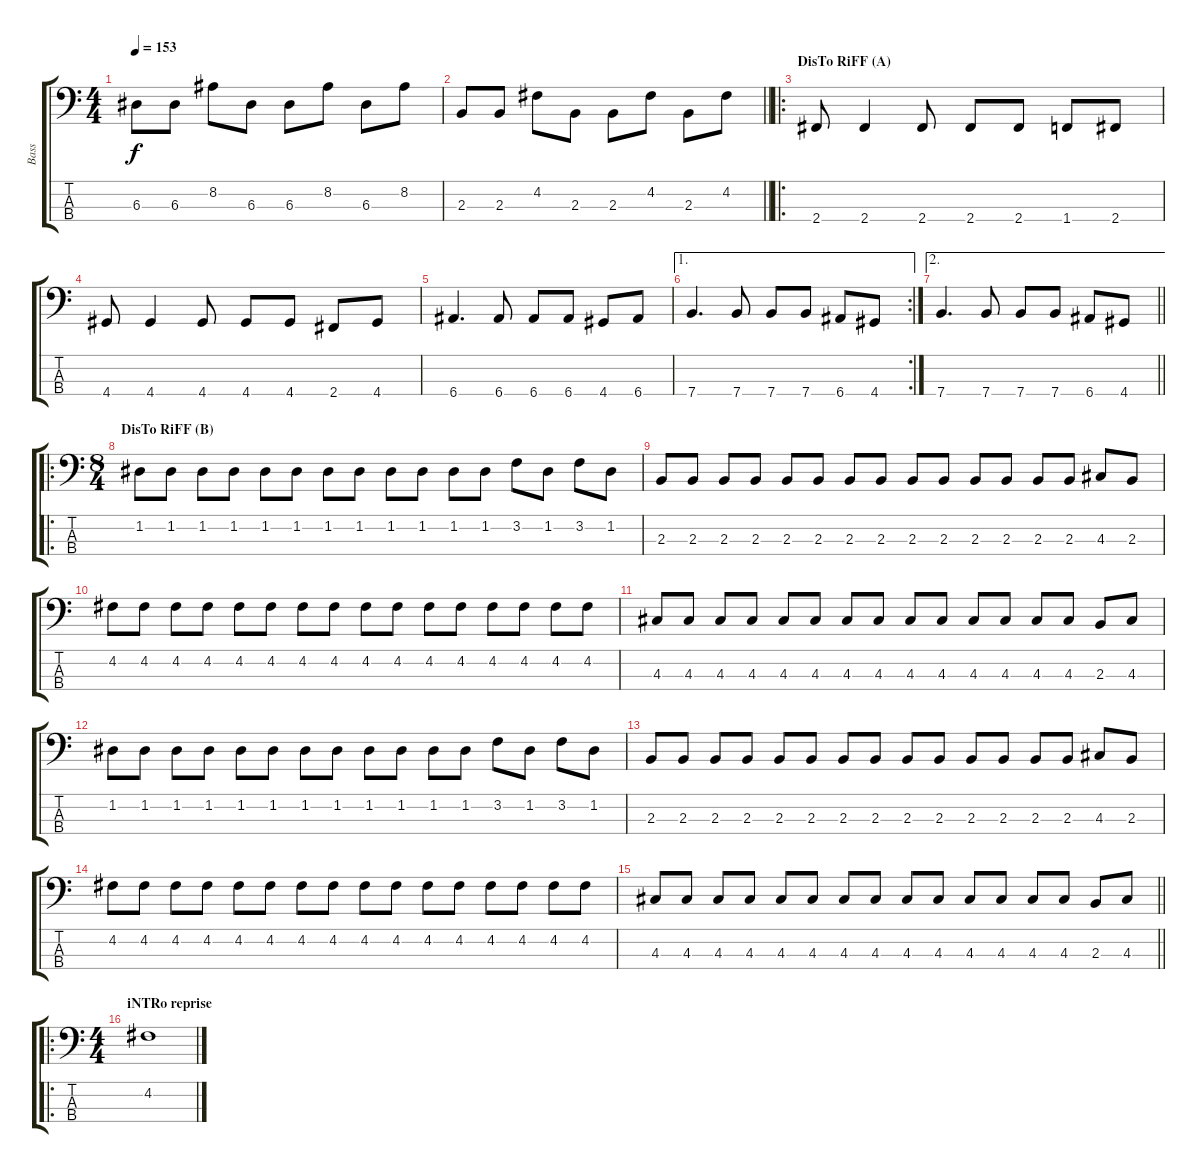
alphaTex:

\track ("Bass" "Bass") {instrument electricbassfinger}
\staff {score tabs}
\tuning (G2 D2 A1 E1) {hide}
\ts (4 4)
\tempo 153
\clef f4
\ks c
6.3.8{dy f} 6.3.8 8.2.8 6.3.8 6.3.8 8.2.8 6.3.8 8.2.8 |
\barLineRight lightlight
2.3.8 2.3.8 4.2.8 2.3.8 2.3.8 4.2.8 2.3.8 4.2.8 |
\ro
\section ("" "DisTo RiFF (A)")
2.4.8 2.4.4 2.4.8 2.4.8 2.4.8 1.4.8 2.4.8 |
4.4.8 4.4.4 4.4.8 4.4.8 4.4.8 2.4.8 4.4.8 |
6.4.4{d} 6.4.8 6.4.8 6.4.8 4.4.8 6.4.8 |
\ae 1
\rc 2
7.4.4{d} 7.4.8 7.4.8 7.4.8 6.4.8 4.4.8 |
\ae 2
\barLineRight lightlight
7.4.4{d} 7.4.8 7.4.8 7.4.8 6.4.8 4.4.8 |
\ro
\ts (8 4)
\section ("" "DisTo RiFF (B)")
1.2.8 1.2.8 1.2.8 1.2.8 1.2.8 1.2.8 1.2.8 1.2.8 1.2.8 1.2.8 1.2.8 1.2.8 3.2.8 1.2.8 3.2.8 1.2.8 |
2.3.8 2.3.8 2.3.8 2.3.8 2.3.8 2.3.8 2.3.8 2.3.8 2.3.8 2.3.8 2.3.8 2.3.8 2.3.8 2.3.8 4.3.8 2.3.8 |
4.2.8 4.2.8 4.2.8 4.2.8 4.2.8 4.2.8 4.2.8 4.2.8 4.2.8 4.2.8 4.2.8 4.2.8 4.2.8 4.2.8 4.2.8 4.2.8 |
4.3.8 4.3.8 4.3.8 4.3.8 4.3.8 4.3.8 4.3.8 4.3.8 4.3.8 4.3.8 4.3.8 4.3.8 4.3.8 4.3.8 2.3.8 4.3.8 |
1.2.8 1.2.8 1.2.8 1.2.8 1.2.8 1.2.8 1.2.8 1.2.8 1.2.8 1.2.8 1.2.8 1.2.8 3.2.8 1.2.8 3.2.8 1.2.8 |
2.3.8 2.3.8 2.3.8 2.3.8 2.3.8 2.3.8 2.3.8 2.3.8 2.3.8 2.3.8 2.3.8 2.3.8 2.3.8 2.3.8 4.3.8 2.3.8 |
4.2.8 4.2.8 4.2.8 4.2.8 4.2.8 4.2.8 4.2.8 4.2.8 4.2.8 4.2.8 4.2.8 4.2.8 4.2.8 4.2.8 4.2.8 4.2.8 |
\barLineRight lightlight
4.3.8 4.3.8 4.3.8 4.3.8 4.3.8 4.3.8 4.3.8 4.3.8 4.3.8 4.3.8 4.3.8 4.3.8 4.3.8 4.3.8 2.3.8 4.3.8 |
\ro
\ts (4 4)
\section ("" "iNTRo reprise")
4.2.1
